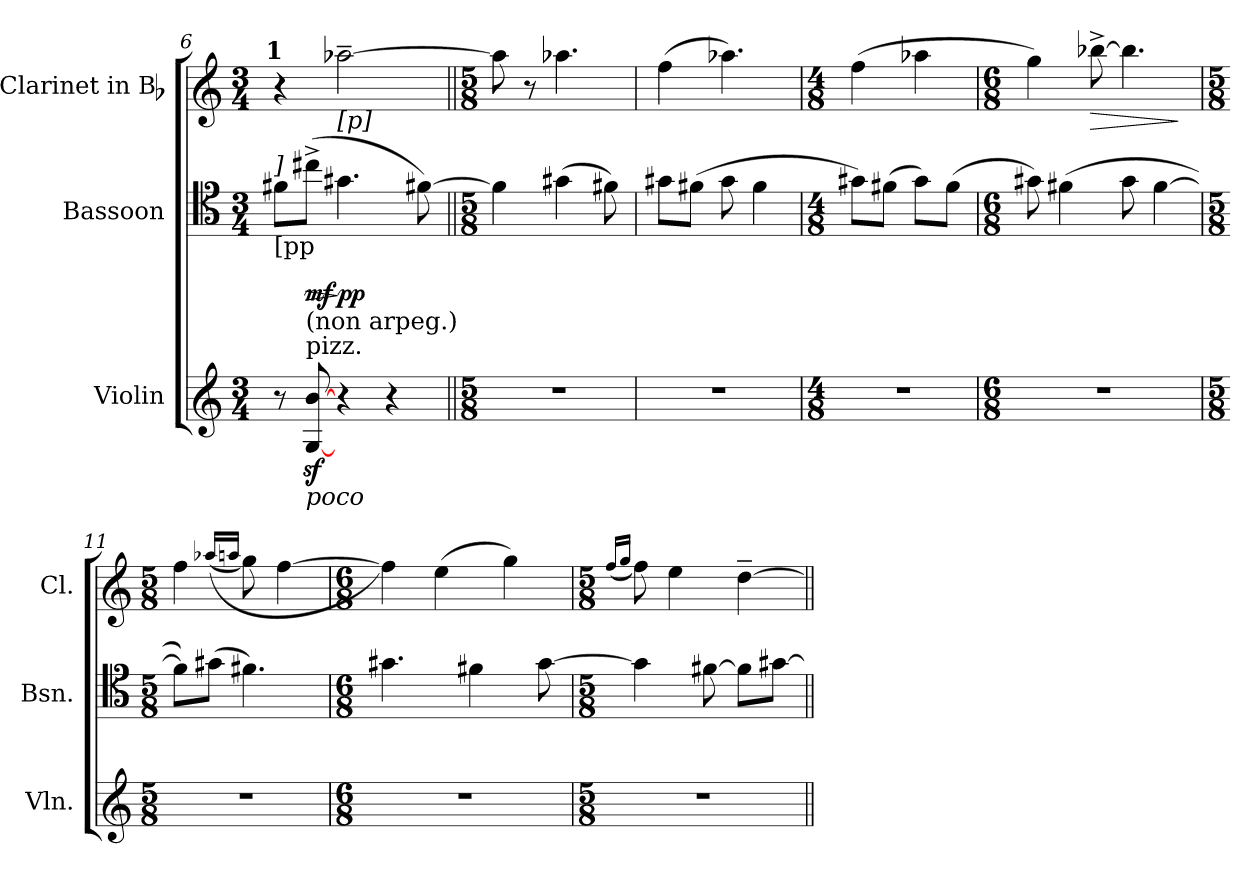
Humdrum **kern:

**kern	**kern	**dynam	**kern	**dynam
*part3	*part2	*part2	*part1	*part1
*staff3	*staff2	*staff2	*staff1	*staff1
*I"Violin	*I"Bassoon	*	*I"Clarinet in Bb	*
*I'Vln.	*I'Bsn.	*	*I'Cl.	*
!!LO:PB:g=z
*clefG2	*clefC4	*	*clefG2	*
*	*	*	*ITrd1c2	*
*k[]	*k[]	*	*k[b-e-]	*
*M3/4	*M3/4	*	*M3/4	*
*MM48	*MM48	*	*MM48	*
=6	=6	=6	=6	=6
!	!	!	!LO:TX:a:B:cj:t=1	!
!	!LO:TX:b:t=[pp	!	!	!
!	!LO:TX:i:t=]	!	!	!
8r)	8f#Xi\L)	.	4r	.
!LO:TX:a:t=pizz.	!	!	!	!
!LO:TX:a:t=(non arpeg.)	!	!	!	!
!LO:TX:b:i:t=poco	!	!	!	!
!	!	!LO:HP:b	!	!
[<8Gi/z [>8biz	(8cc#X^i\J	> mf	.	.
!	!	!	!LO:TX:b:t=[p]	!
4r	4.g#Xi\	] pp	[>2gg-X~i\	.
4r	.	.	.	.
.	[>8f#Xi\)	.	.	.
=7||	=7||	=7||	=7||	=7||
*M5/8	*M5/8	*	*M5/8	*
!LO:N:vis=1	!	!	!	!
8%5r	4f#i\]	.	8gg-i\]	.
.	.	.	8r	.
.	(4g#Xi\	.	4.gg-Xi\	.
.	8f#Xi\)	.	.	.
=8	=8	=8	=8	=8
!LO:N:vis=1	!	!	!	!
8%5r	8g#Xi\L	.	(4ee-i\	.
.	(8f#Xi\J	.	.	.
.	8g#i\	.	4.gg-Xi\)	.
.	4f#i\	.	.	.
=9	=9	=9	=9	=9
*M4/8	*M4/8	*	*M4/8	*
!LO:N:vis=1	!	!	!	!
2r	8g#Xi\L)	.	(4ee-i\	.
.	(8f#Xi\J	.	.	.
.	8g#i\L)	.	4gg-Xi\	.
.	(8f#i\J	.	.	.
!!LO:LB:g=z
=10	=10	=10	=10	=10
*M6/8	*M6/8	*	*M6/8	*
!LO:N:vis=1	!	!	!	!
2.r	8g#Xi\)	.	4ffi\)	.
.	(4f#Xi\	.	.	.
!	!	!	!	!LO:HP:b
.	.	.	[>8aa-X^i\	>
.	8g#i\	.	4.aa-i\]	.
.	[>4f#i\	.	.	.
.	.	.	.	]
=11	=11	=11	=11	=11
*M5/8	*M5/8	*	*M5/8	*
!LO:N:vis=1	!	!	!	!
8%5r	8f#i\L])	.	4ee-i\	.
.	(8g#Xi\J	.	.	.
.	.	.	((16qgg-Xi/LL	.
.	.	.	16qggni/JJ	.
.	4.f#Xi\)	.	8ffi\)	.
.	.	.	[>4ee-i\	.
=12	=12	=12	=12	=12
*M6/8	*M6/8	*	*M6/8	*
!LO:N:vis=1	!	!	!	!
2.r	4.g#Xi\	.	4ee-i\])	.
.	.	.	(4ddi\	.
.	4f#Xi\	.	.	.
.	.	.	4ffi\)	.
.	[>8g#i\	.	.	.
=13	=13	=13	=13	=13
*M5/8	*M5/8	*	*M5/8	*
.	.	.	(16qee-i/LL	.
.	.	.	16qffi/JJ	.
!LO:N:vis=1	!	!	!	!
8%5r	4g#i\]	.	8ee-i\)	.
.	.	.	4ddi\	.
.	[>8f#Xi\	.	.	.
.	8f#i\L]	.	([>4cc~i\	.
.	([>8g#Xi\J	.	.	.
=||	=||	=||	=||	=||
*-	*-	*-	*-	*-
